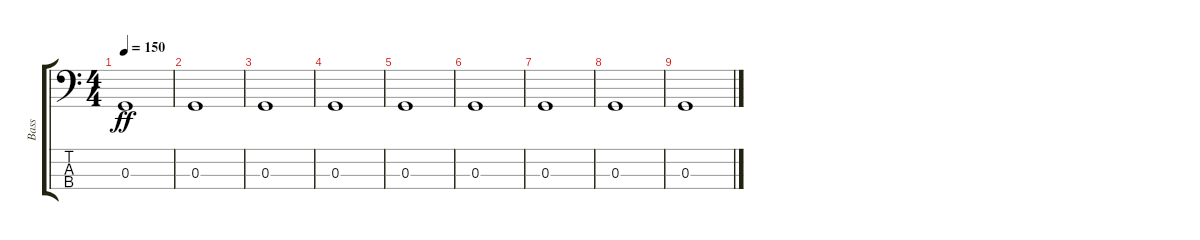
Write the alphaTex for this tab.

\track ("Bass" "Bass") {instrument electricbassfinger}
\staff {score tabs}
\tuning (F2 C2 G1 D1) {hide}
\ts (4 4)
\tempo 150
\clef f4
\ks c
0.3.1{dy ff} |
0.3.1 |
0.3.1 |
0.3.1 |
0.3.1 |
0.3.1 |
0.3.1 |
0.3.1 |
0.3.1
